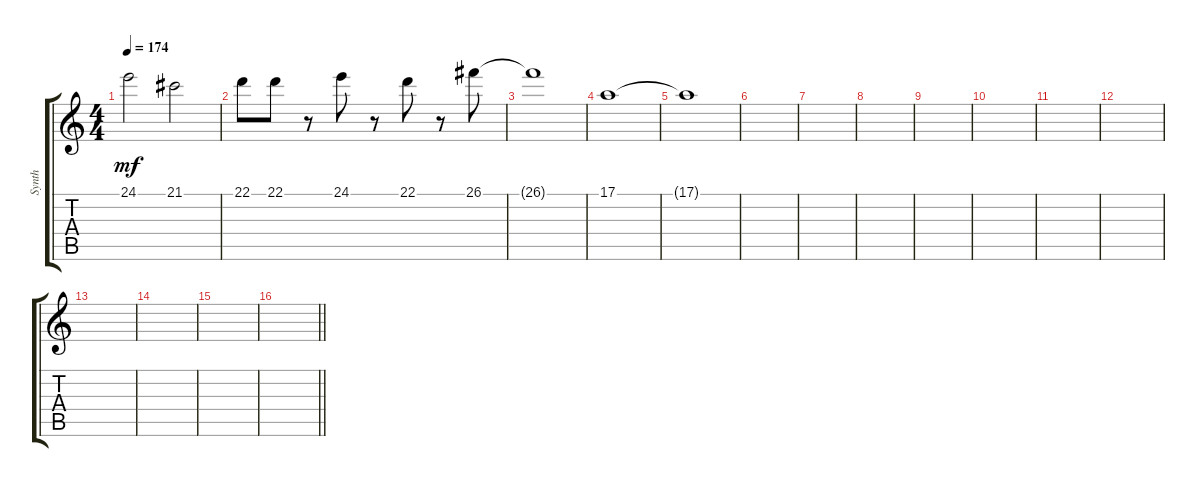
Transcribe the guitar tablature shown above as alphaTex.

\track ("Synth" "Synth") {instrument honkytonkpiano}
\staff {score tabs}
\tuning (E4 B3 G3 D3 A2 E2) {hide}
\ts (4 4)
\tempo 174
\clef g2
\ks c
24.1.2{dy mf} 21.1.2 |
22.1.8 22.1.8 r.8 24.1.8 r.8 22.1.8 r.8 26.1.8 |
26.1{t}.1 |
17.1.1 |
17.1{t}.1 |
|
|
|
|
|
|
|
|
|
|
\barLineRight lightlight
